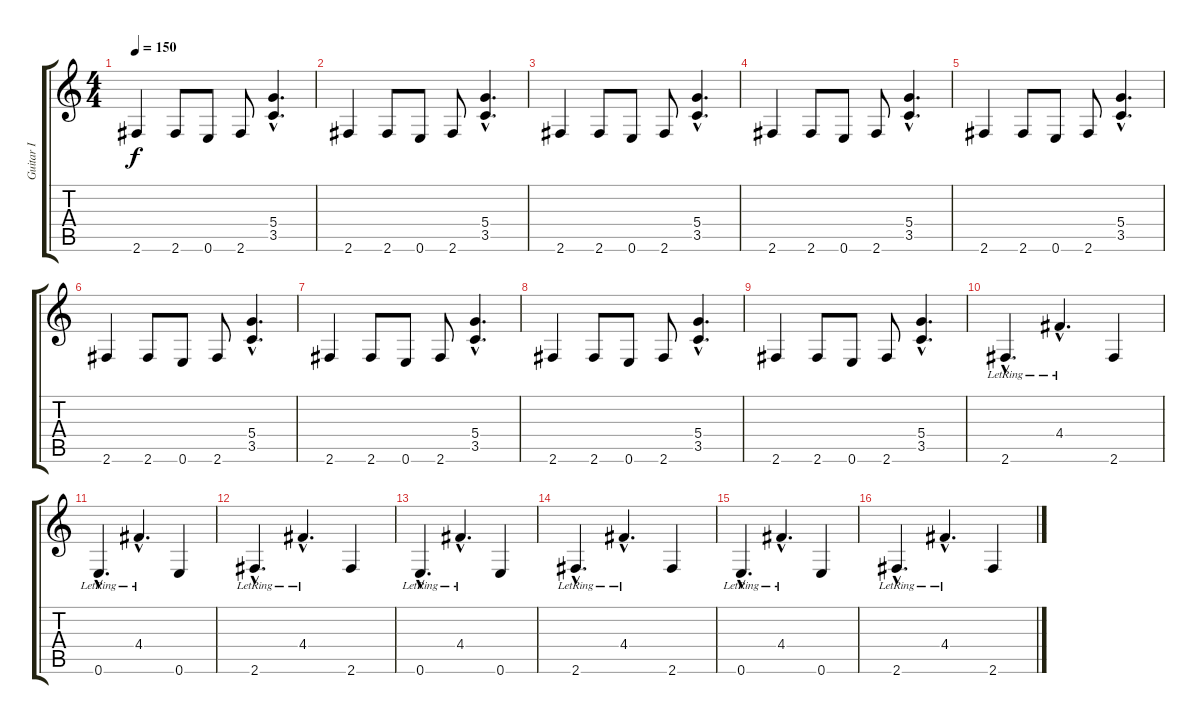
\track ("Guitar I" "Guitar I") {instrument distortionguitar}
\staff {score tabs}
\tuning (E4 B3 G3 D3 A2 E2) {hide}
\ts (4 4)
\tempo 150
\clef g2
\ks c
2.6.4{dy f} 2.6.8 0.6.8 2.6.8 (5.4{hac} 3.5{hac}).4{d} |
2.6.4 2.6.8 0.6.8 2.6.8 (5.4{hac} 3.5{hac}).4{d} |
2.6.4 2.6.8 0.6.8 2.6.8 (5.4{hac} 3.5{hac}).4{d} |
2.6.4 2.6.8 0.6.8 2.6.8 (5.4{hac} 3.5{hac}).4{d} |
2.6.4 2.6.8 0.6.8 2.6.8 (5.4{hac} 3.5{hac}).4{d} |
2.6.4 2.6.8 0.6.8 2.6.8 (5.4{hac} 3.5{hac}).4{d} |
2.6.4 2.6.8 0.6.8 2.6.8 (5.4{hac} 3.5{hac}).4{d} |
2.6.4 2.6.8 0.6.8 2.6.8 (5.4{hac} 3.5{hac}).4{d} |
2.6.4 2.6.8 0.6.8 2.6.8 (5.4{hac} 3.5{hac}).4{d} |
2.6{hac lr}.4{d} 4.4{hac lr}.4{d} 2.6.4 |
0.6{hac lr}.4{d} 4.4{hac lr}.4{d} 0.6.4 |
2.6{hac lr}.4{d} 4.4{hac lr}.4{d} 2.6.4 |
0.6{hac lr}.4{d} 4.4{hac lr}.4{d} 0.6.4 |
2.6{hac lr}.4{d} 4.4{hac lr}.4{d} 2.6.4 |
0.6{hac lr}.4{d} 4.4{hac lr}.4{d} 0.6.4 |
2.6{hac lr}.4{d} 4.4{hac lr}.4{d} 2.6.4
